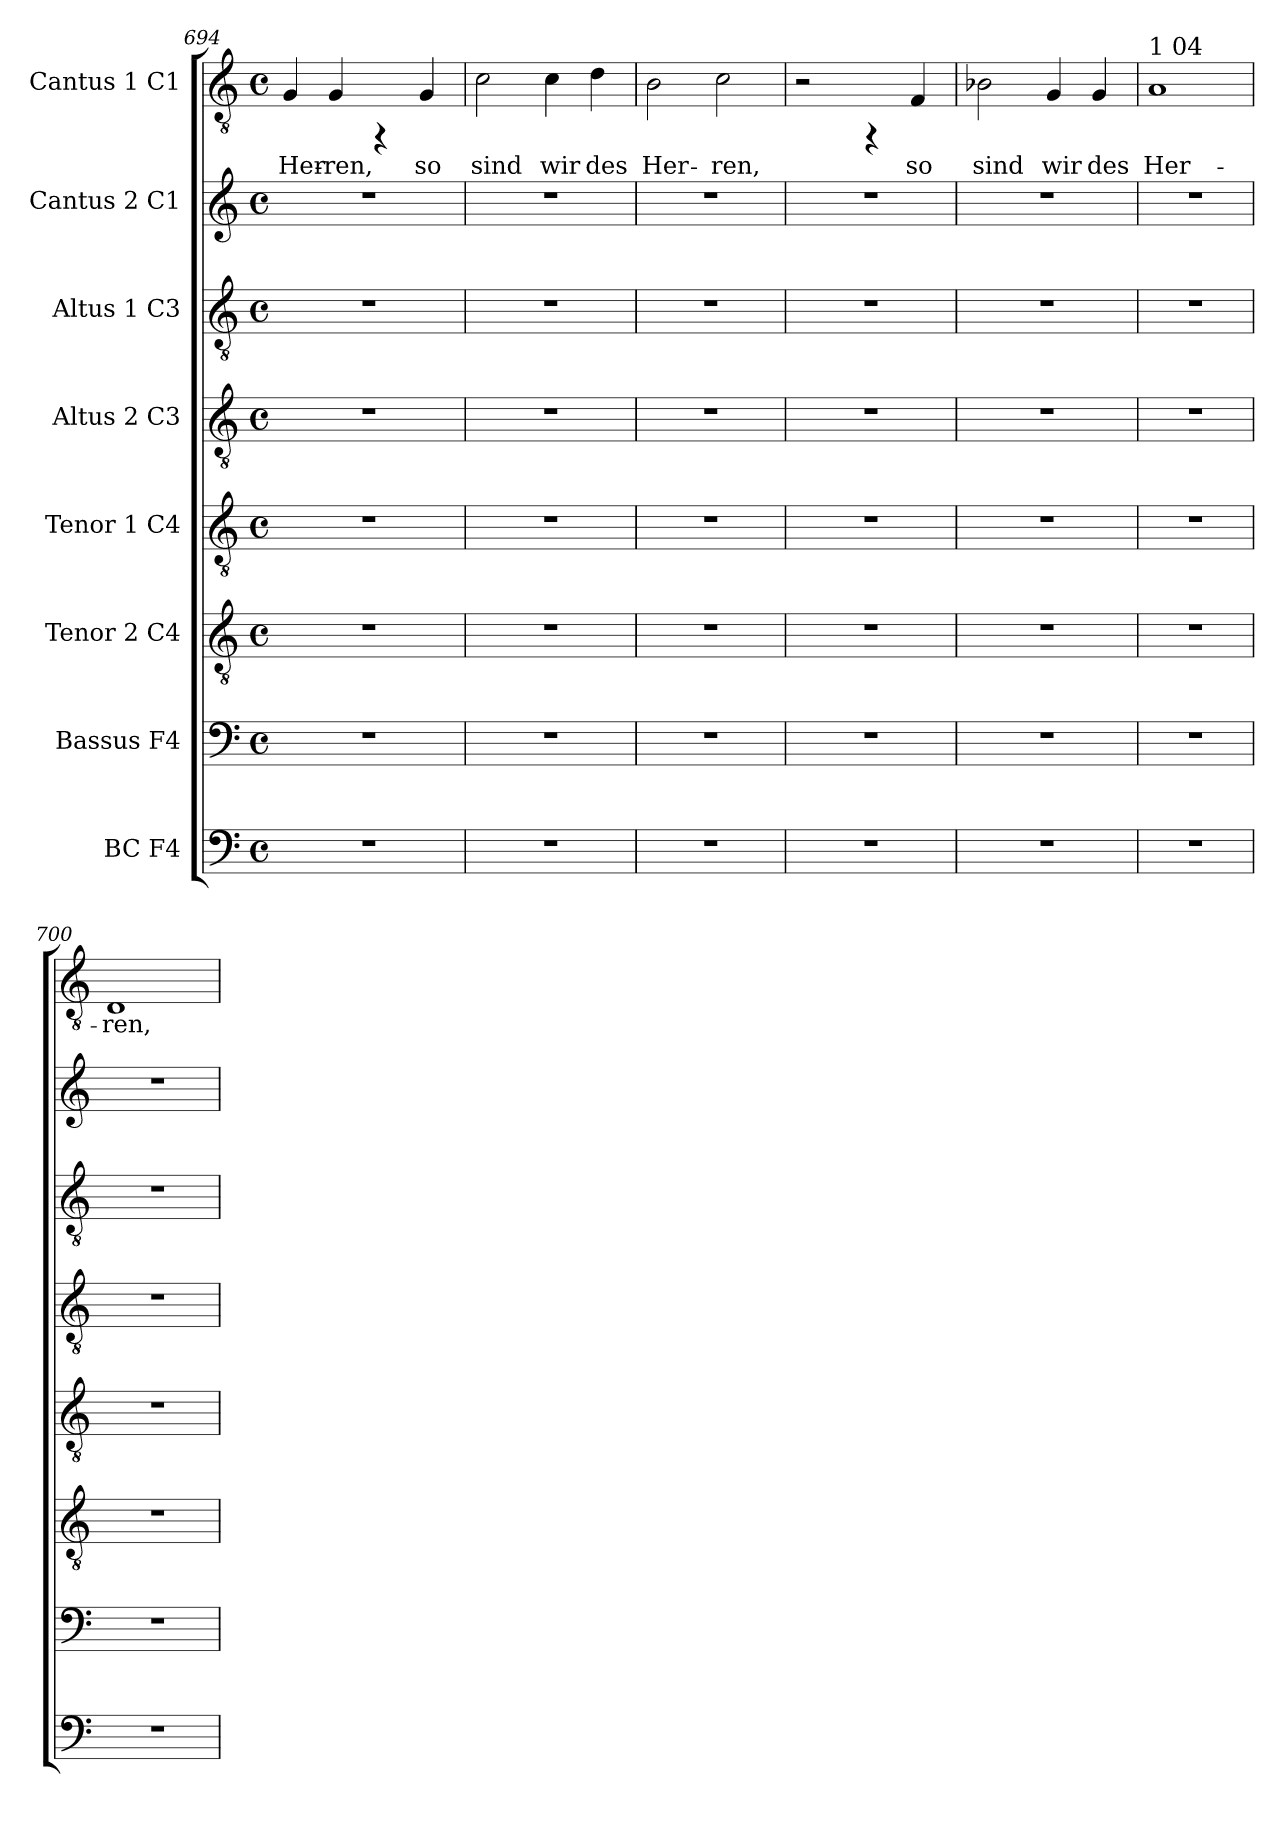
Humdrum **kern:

**kern	**kern	**kern	**kern	**kern	**kern	**kern	**kern	**text
*part8	*part7	*part6	*part5	*part4	*part3	*part2	*part1	*part1
*staff8	*staff7	*staff6	*staff5	*staff4	*staff3	*staff2	*staff1	*staff1
*I"BC  F4	*I"Bassus  F4	*I"Tenor 2  C4	*I"Tenor 1  C4	*I"Altus 2  C3	*I"Altus 1  C3	*I"Cantus 2  C1	*I"Cantus 1  C1	*
*clefF4	*clefF4	*clefGv2	*clefGv2	*clefGv2	*clefGv2	*clefG2	*clefGv2	*
*k[]	*k[]	*k[]	*k[]	*k[]	*k[]	*k[]	*k[]	*
*C:	*C:	*C:	*C:	*C:	*C:	*C:	*C:	*
*M4/4	*M4/4	*M4/4	*M4/4	*M4/4	*M4/4	*M4/4	*M4/4	*
*met(c)	*met(c)	*met(c)	*met(c)	*met(c)	*met(c)	*met(c)	*met(c)	*
=694	=694	=694	=694	=694	=694	=694	=694	=694
!	!	!	!	!	!	!	!	!LO:LY:b:cj
1r	1r	1r	1r	1r	1r	1r	4G/	Her-
!	!	!	!	!	!	!	!	!LO:LY:b:cj
.	.	.	.	.	.	.	4G/	-ren,
.	.	.	.	.	.	.	4rFF	.
!	!	!	!	!	!	!	!	!LO:LY:b:cj
.	.	.	.	.	.	.	4G/	so
=695	=695	=695	=695	=695	=695	=695	=695	=695
!	!	!	!	!	!	!	!	!LO:LY:b:cj
1r	1r	1r	1r	1r	1r	1r	2c\	sind
!	!	!	!	!	!	!	!	!LO:LY:b:cj
.	.	.	.	.	.	.	4c\	wir
!	!	!	!	!	!	!	!	!LO:LY:b:cj
.	.	.	.	.	.	.	4d\	des
=696	=696	=696	=696	=696	=696	=696	=696	=696
!	!	!	!	!	!	!	!	!LO:LY:b:cj
1r	1r	1r	1r	1r	1r	1r	2B\	Her-
!	!	!	!	!	!	!	!	!LO:LY:b:cj
.	.	.	.	.	.	.	2c\	-ren,
=697	=697	=697	=697	=697	=697	=697	=697	=697
1r	1r	1r	1r	1r	1r	1r	2r	.
.	.	.	.	.	.	.	4rFF	.
!	!	!	!	!	!	!	!	!LO:LY:b:cj
.	.	.	.	.	.	.	4F/	so
=698	=698	=698	=698	=698	=698	=698	=698	=698
!	!	!	!	!	!	!	!	!LO:LY:b:cj
1r	1r	1r	1r	1r	1r	1r	2B-X\	sind
!	!	!	!	!	!	!	!	!LO:LY:b:cj
.	.	.	.	.	.	.	4G/	wir
!	!	!	!	!	!	!	!	!LO:LY:b:cj
.	.	.	.	.	.	.	4G/	des
!!LO:LB:g=z
=699	=699	=699	=699	=699	=699	=699	=699	=699
!	!	!	!	!	!	!	!LO:TX:a:t=1 04	!
!	!	!	!	!	!	!	!	!LO:LY:b:cj
1r	1r	1r	1r	1r	1r	1r	1A	Her-
=700	=700	=700	=700	=700	=700	=700	=700	=700
!	!	!	!	!	!	!	!	!LO:LY:b:cj
1r	1r	1r	1r	1r	1r	1r	1D	-ren,
=	=	=	=	=	=	=	=	=
*-	*-	*-	*-	*-	*-	*-	*-	*-
